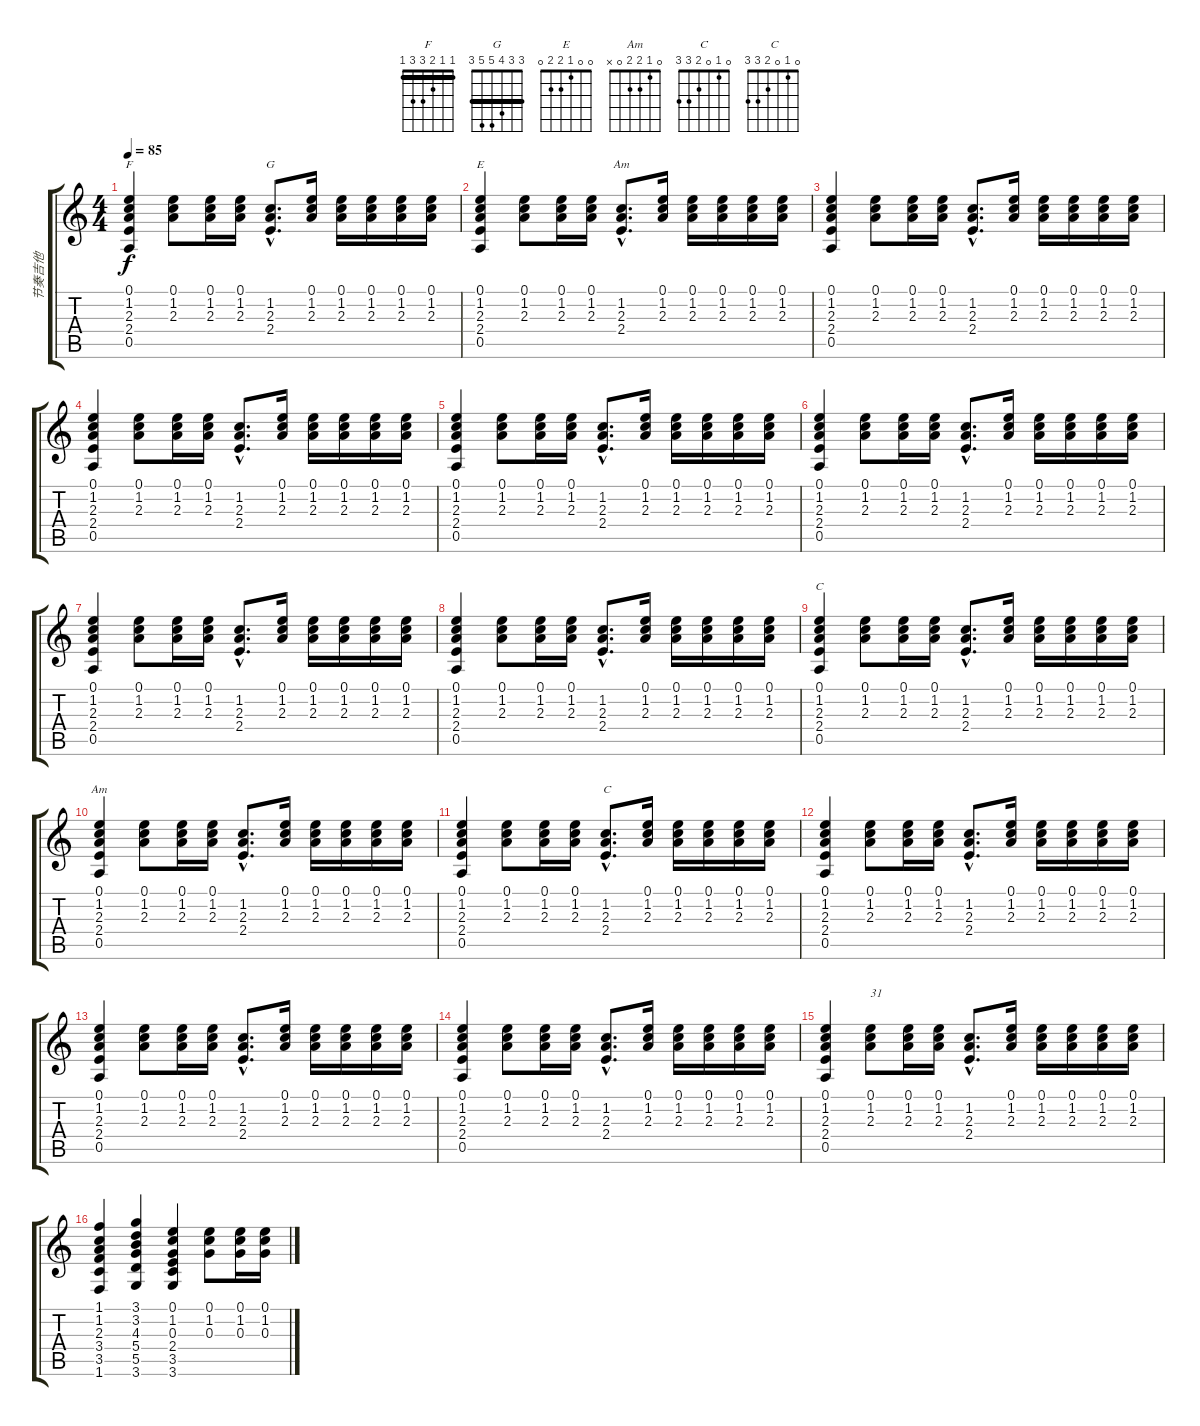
\track ("节奏吉他" "节奏吉他") {instrument acousticguitarsteel}
\staff {score tabs}
\tuning (E4 B3 G3 D3 A2 E2) {hide}
\chord ("F" 1 1 2 3 3 1) {barre 1}
\chord ("G" 3 3 4 5 5 3) {barre 3}
\chord ("E" 0 0 1 2 2 0)
\chord ("Am" 0 1 2 2 0 0)
\chord ("C" 0 1 0 2 3 3)
\chord ("Am" 0 1 2 2 0 x)
\chord (" C" 0 1 0 2 3 3)
\ts (4 4)
\tempo 85
\clef g2
\ks c
(0.1 1.2 2.3 2.4 0.5).4{ch "F" dy f} (0.1 1.2 2.3).8 (0.1 1.2 2.3).16 (0.1 1.2 2.3).16 (1.2{hac} 2.3{hac} 2.4{hac}).8{d ch "G"} (0.1 1.2 2.3).16 (0.1 1.2 2.3).16 (0.1 1.2 2.3).16 (0.1 1.2 2.3).16 (0.1 1.2 2.3).16 |
(0.1 1.2 2.3 2.4 0.5).4{ch "E"} (0.1 1.2 2.3).8 (0.1 1.2 2.3).16 (0.1 1.2 2.3).16 (1.2{hac} 2.3{hac} 2.4{hac}).8{d ch "Am"} (0.1 1.2 2.3).16 (0.1 1.2 2.3).16 (0.1 1.2 2.3).16 (0.1 1.2 2.3).16 (0.1 1.2 2.3).16 |
(0.1 1.2 2.3 2.4 0.5).4 (0.1 1.2 2.3).8 (0.1 1.2 2.3).16 (0.1 1.2 2.3).16 (1.2{hac} 2.3{hac} 2.4{hac}).8{d} (0.1 1.2 2.3).16 (0.1 1.2 2.3).16 (0.1 1.2 2.3).16 (0.1 1.2 2.3).16 (0.1 1.2 2.3).16 |
(0.1 1.2 2.3 2.4 0.5).4 (0.1 1.2 2.3).8 (0.1 1.2 2.3).16 (0.1 1.2 2.3).16 (1.2{hac} 2.3{hac} 2.4{hac}).8{d} (0.1 1.2 2.3).16 (0.1 1.2 2.3).16 (0.1 1.2 2.3).16 (0.1 1.2 2.3).16 (0.1 1.2 2.3).16 |
(0.1 1.2 2.3 2.4 0.5).4 (0.1 1.2 2.3).8 (0.1 1.2 2.3).16 (0.1 1.2 2.3).16 (1.2{hac} 2.3{hac} 2.4{hac}).8{d} (0.1 1.2 2.3).16 (0.1 1.2 2.3).16 (0.1 1.2 2.3).16 (0.1 1.2 2.3).16 (0.1 1.2 2.3).16 |
(0.1 1.2 2.3 2.4 0.5).4 (0.1 1.2 2.3).8 (0.1 1.2 2.3).16 (0.1 1.2 2.3).16 (1.2{hac} 2.3{hac} 2.4{hac}).8{d} (0.1 1.2 2.3).16 (0.1 1.2 2.3).16 (0.1 1.2 2.3).16 (0.1 1.2 2.3).16 (0.1 1.2 2.3).16 |
(0.1 1.2 2.3 2.4 0.5).4 (0.1 1.2 2.3).8 (0.1 1.2 2.3).16 (0.1 1.2 2.3).16 (1.2{hac} 2.3{hac} 2.4{hac}).8{d} (0.1 1.2 2.3).16 (0.1 1.2 2.3).16 (0.1 1.2 2.3).16 (0.1 1.2 2.3).16 (0.1 1.2 2.3).16 |
(0.1 1.2 2.3 2.4 0.5).4 (0.1 1.2 2.3).8 (0.1 1.2 2.3).16 (0.1 1.2 2.3).16 (1.2{hac} 2.3{hac} 2.4{hac}).8{d} (0.1 1.2 2.3).16 (0.1 1.2 2.3).16 (0.1 1.2 2.3).16 (0.1 1.2 2.3).16 (0.1 1.2 2.3).16 |
(0.1 1.2 2.3 2.4 0.5).4{ch "C"} (0.1 1.2 2.3).8 (0.1 1.2 2.3).16 (0.1 1.2 2.3).16 (1.2{hac} 2.3{hac} 2.4{hac}).8{d} (0.1 1.2 2.3).16 (0.1 1.2 2.3).16 (0.1 1.2 2.3).16 (0.1 1.2 2.3).16 (0.1 1.2 2.3).16 |
(0.1 1.2 2.3 2.4 0.5).4{ch "Am"} (0.1 1.2 2.3).8 (0.1 1.2 2.3).16 (0.1 1.2 2.3).16 (1.2{hac} 2.3{hac} 2.4{hac}).8{d} (0.1 1.2 2.3).16 (0.1 1.2 2.3).16 (0.1 1.2 2.3).16 (0.1 1.2 2.3).16 (0.1 1.2 2.3).16 |
(0.1 1.2 2.3 2.4 0.5).4 (0.1 1.2 2.3).8 (0.1 1.2 2.3).16 (0.1 1.2 2.3).16 (1.2{hac} 2.3{hac} 2.4{hac}).8{d ch " C"} (0.1 1.2 2.3).16 (0.1 1.2 2.3).16 (0.1 1.2 2.3).16 (0.1 1.2 2.3).16 (0.1 1.2 2.3).16 |
(0.1 1.2 2.3 2.4 0.5).4 (0.1 1.2 2.3).8 (0.1 1.2 2.3).16 (0.1 1.2 2.3).16 (1.2{hac} 2.3{hac} 2.4{hac}).8{d} (0.1 1.2 2.3).16 (0.1 1.2 2.3).16 (0.1 1.2 2.3).16 (0.1 1.2 2.3).16 (0.1 1.2 2.3).16 |
(0.1 1.2 2.3 2.4 0.5).4 (0.1 1.2 2.3).8 (0.1 1.2 2.3).16 (0.1 1.2 2.3).16 (1.2{hac} 2.3{hac} 2.4{hac}).8{d} (0.1 1.2 2.3).16 (0.1 1.2 2.3).16 (0.1 1.2 2.3).16 (0.1 1.2 2.3).16 (0.1 1.2 2.3).16 |
(0.1 1.2 2.3 2.4 0.5).4 (0.1 1.2 2.3).8 (0.1 1.2 2.3).16 (0.1 1.2 2.3).16 (1.2{hac} 2.3{hac} 2.4{hac}).8{d} (0.1 1.2 2.3).16 (0.1 1.2 2.3).16 (0.1 1.2 2.3).16 (0.1 1.2 2.3).16 (0.1 1.2 2.3).16 |
(0.1 1.2 2.3 2.4 0.5).4 (0.1 1.2 2.3).8{txt "31"} (0.1 1.2 2.3).16 (0.1 1.2 2.3).16 (1.2{hac} 2.3{hac} 2.4{hac}).8{d} (0.1 1.2 2.3).16 (0.1 1.2 2.3).16 (0.1 1.2 2.3).16 (0.1 1.2 2.3).16 (0.1 1.2 2.3).16 |
(1.1 1.2 2.3 3.4 3.5 1.6).4 (3.1 3.2 4.3 5.4 5.5 3.6).4 (0.1 1.2 0.3 2.4 3.5 3.6).4 (0.1 1.2 0.3).8 (0.1 1.2 0.3).16 (0.1 1.2 0.3).16
